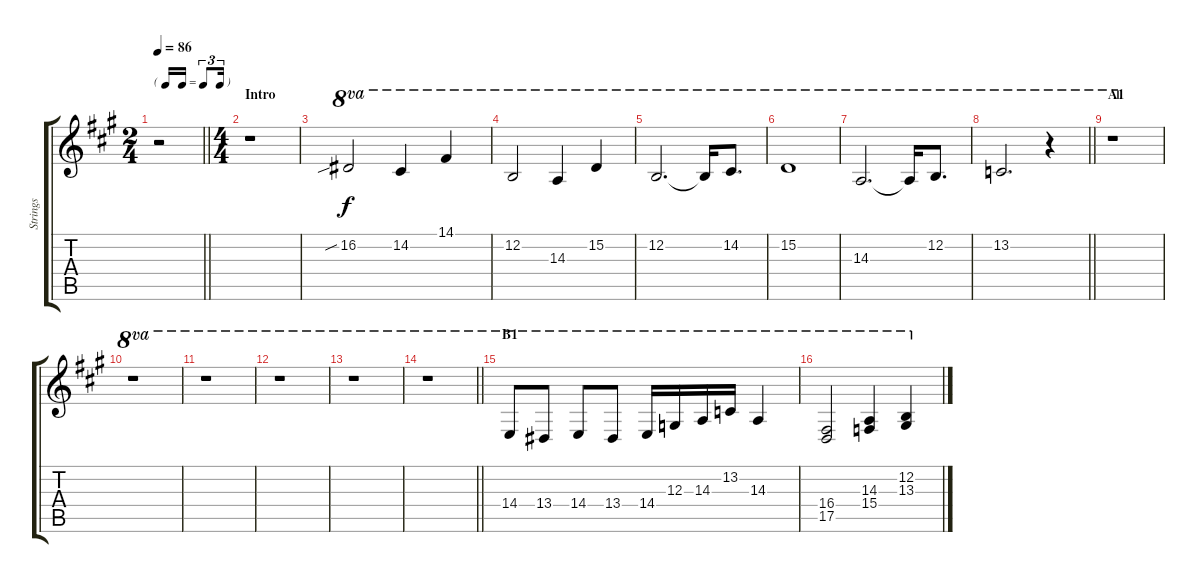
\track ("Strings" "Strings") {instrument stringensemble1}
\staff {score tabs}
\tuning (E4 B3 G3 D3 A2 E2) {hide}
\ts (2 4)
\tf triplet16th
\tempo 86
\clef g2
\barLineRight lightlight
\ks a
r.2{dy f instrument stringensemble1} |
\ts (4 4)
\section ("" "Intro")
r.1 |
16.2{sib}.2{ot 8va} 14.2.4{ot 8va} 14.1.4{ot 8va} |
12.2.2{ot 8va} 14.3.4{ot 8va} 15.2.4{ot 8va} |
12.2.2{d ot 8va} 12.2{t}.16{ot 8va} 14.2.8{d ot 8va} |
15.2.1{ot 8va} |
14.3.2{d ot 8va} 14.3{t}.16{ot 8va} 12.2.8{d ot 8va} |
\barLineRight lightlight
13.2.2{d ot 8va} r.4{ot 8va} |
\section ("" "A1")
r.1{ot 8va} |
r.1{ot 8va} |
r.1{ot 8va} |
r.1{ot 8va} |
r.1{ot 8va} |
\barLineRight lightlight
r.1{ot 8va} |
\section ("" "B1")
14.4.8{ot 8va volume 11 instrument cello} 13.4.8{ot 8va} 14.4.8{ot 8va} 13.4.8{ot 8va} 14.4.16{ot 8va} 12.3.16{ot 8va} 14.3.16{ot 8va} 13.2.16{ot 8va} 14.3.4{ot 8va} |
(16.4 17.5).2{ot 8va} (14.3 15.4).4{ot 8va} (12.2 13.3).4{ot 8va}
